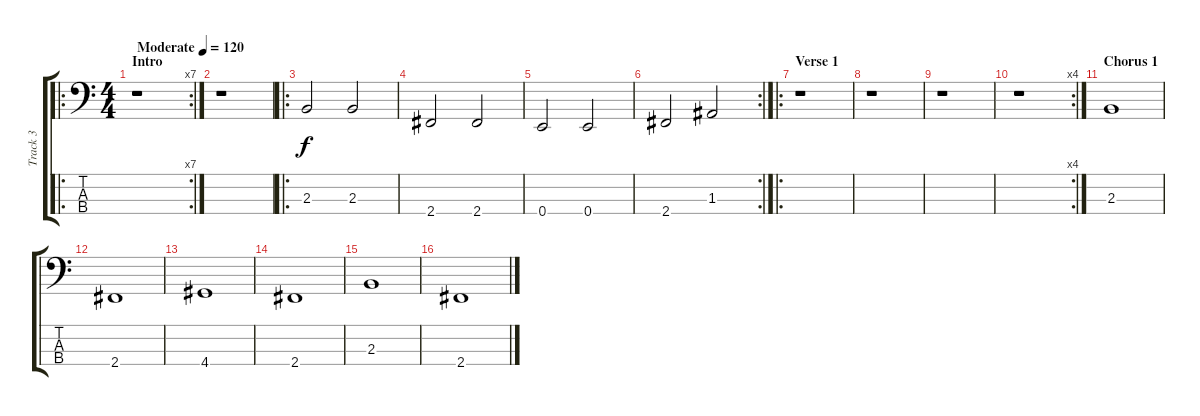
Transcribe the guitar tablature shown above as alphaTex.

\track ("Track 3" "Track 3") {instrument electricbassfinger}
\staff {score tabs}
\tuning (G2 D2 A1 E1) {hide}
\ro
\rc 7
\ts (4 4)
\section ("" "Intro")
\tempo (120 "Moderate")
\clef f4
\ks c
r.1{dy f instrument electricbassfinger} |
r.1 |
\ro
2.3.2 2.3.2 |
2.4.2 2.4.2 |
0.4.2 0.4.2 |
\rc 2
2.4.2 1.3.2 |
\ro
\section ("" "Verse 1")
r.1 |
r.1 |
r.1 |
\rc 4
r.1 |
\section ("" "Chorus 1")
2.3.1 |
2.4.1 |
4.4.1 |
2.4.1 |
2.3.1 |
2.4.1
